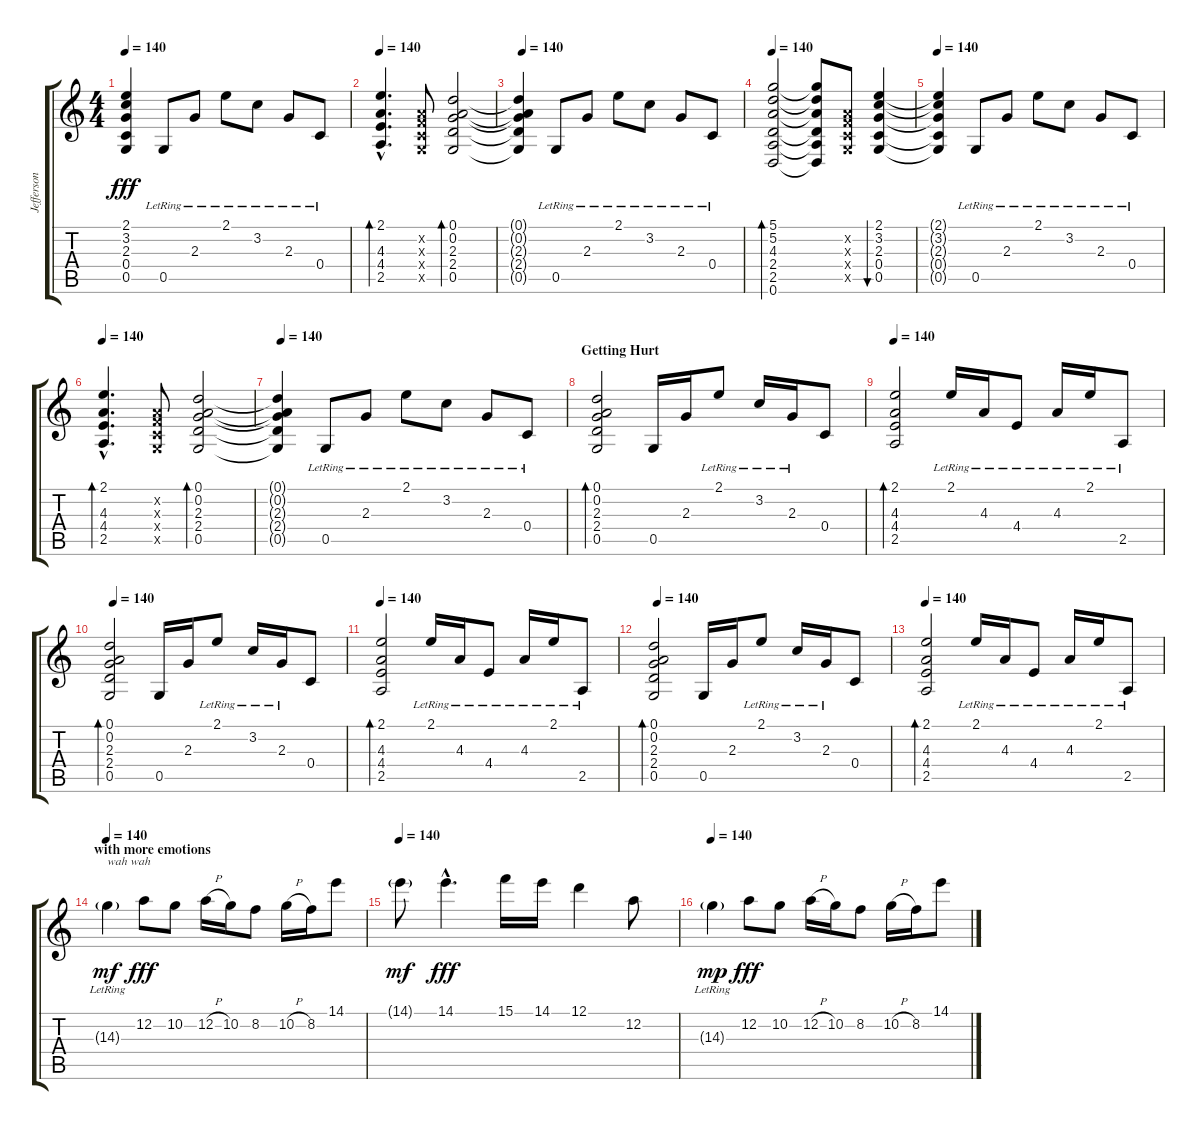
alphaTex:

\track ("Jefferson" "Jefferson") {instrument distortionguitar}
\staff {score tabs}
\tuning (D4 A3 F3 C3 G2 D2) {hide}
\ts (4 4)
\tempo 140
\clef g2
\ks c
(2.1{t} 3.2{t} 2.3{t} 0.4{t} 0.5{t}).4{dy fff} 0.5{lr}.8 2.3{lr}.8 2.1{lr}.8 3.2{lr}.8 2.3{lr}.8 0.4{lr}.8 |
\tempo 140
(2.1{hac} 4.3{hac} 4.4{hac} 2.5{hac}).4{d bd 120} (0.2{x} 0.3{x} 0.4{x} 0.5{x}).8 (0.1 0.2 2.3 2.4 0.5).2{bd 120} |
\tempo 140
(0.1{t} 0.2{t} 2.3{t} 2.4{t} 0.5{t}).4 0.5{lr}.8 2.3{lr}.8 2.1{lr}.8 3.2{lr}.8 2.3{lr}.8 0.4{lr}.8 |
\tempo 140
(5.1 5.2 4.3 2.4 2.5 0.6).2{bd 120 instrument acousticguitarsteel} (5.1{t} 5.2{t} 4.3{t} 2.4{t} 2.5{t} 0.6{t}).8 (0.2{x} 0.3{x} 0.4{x} 0.5{x}).8 (2.1 3.2 2.3 0.4 0.5).4{bu 120} |
\tempo 140
(2.1{t} 3.2{t} 2.3{t} 0.4{t} 0.5{t}).4 0.5{lr}.8 2.3{lr}.8 2.1{lr}.8 3.2{lr}.8 2.3{lr}.8 0.4{lr}.8 |
\tempo 140
(2.1{hac} 4.3{hac} 4.4{hac} 2.5{hac}).4{d bd 120} (0.2{x} 0.3{x} 0.4{x} 0.5{x}).8 (0.1 0.2 2.3 2.4 0.5).2{bd 120} |
\tempo 140
(0.1{t} 0.2{t} 2.3{t} 2.4{t} 0.5{t}).4 0.5{lr}.8 2.3{lr}.8 2.1{lr}.8 3.2{lr}.8 2.3{lr}.8 0.4{lr}.8 |
\section ("" "Getting Hurt")
(0.1 0.2 2.3 2.4 0.5).2{bd 120 instrument acousticguitarsteel} 0.5.16 2.3.16 2.1{lr}.8 3.2{lr}.16 2.3{lr}.16 0.4.8 |
\tempo 140
(2.1 4.3 4.4 2.5).2{bd 120} 2.1{lr}.16 4.3{lr}.16 4.4{lr}.8 4.3{lr}.16 2.1{lr}.16 2.5{lr}.8 |
\tempo 140
(0.1 0.2 2.3 2.4 0.5).2{bd 120 instrument acousticguitarsteel} 0.5.16 2.3.16 2.1{lr}.8 3.2{lr}.16 2.3{lr}.16 0.4.8 |
\tempo 140
(2.1 4.3 4.4 2.5).2{bd 120} 2.1{lr}.16 4.3{lr}.16 4.4{lr}.8 4.3{lr}.16 2.1{lr}.16 2.5{lr}.8 |
\tempo 140
(0.1 0.2 2.3 2.4 0.5).2{bd 120 instrument acousticguitarsteel} 0.5.16 2.3.16 2.1{lr}.8 3.2{lr}.16 2.3{lr}.16 0.4.8 |
\tempo 140
(2.1 4.3 4.4 2.5).2{bd 120} 2.1{lr}.16 4.3{lr}.16 4.4{lr}.8 4.3{lr}.16 2.1{lr}.16 2.5{lr}.8 |
\section ("" "with more emotions")
\tempo 140
14.3{g lr}.4{txt "wah wah" dy mf instrument distortionguitar} 12.2.8{dy fff} 10.2.8 12.2{h}.16 10.2.16 8.2.8 10.2{h}.16 8.2.16 14.1.8 |
\tempo 140
14.1{g}.8{dy mf} 14.1{hac}.4{d dy fff} 15.1.16 14.1.16 12.1.4 12.2.8 |
\tempo 140
14.3{g lr}.4{dy mp} 12.2.8{dy fff} 10.2.8 12.2{h}.16 10.2.16 8.2.8 10.2{h}.16 8.2.16 14.1.8
